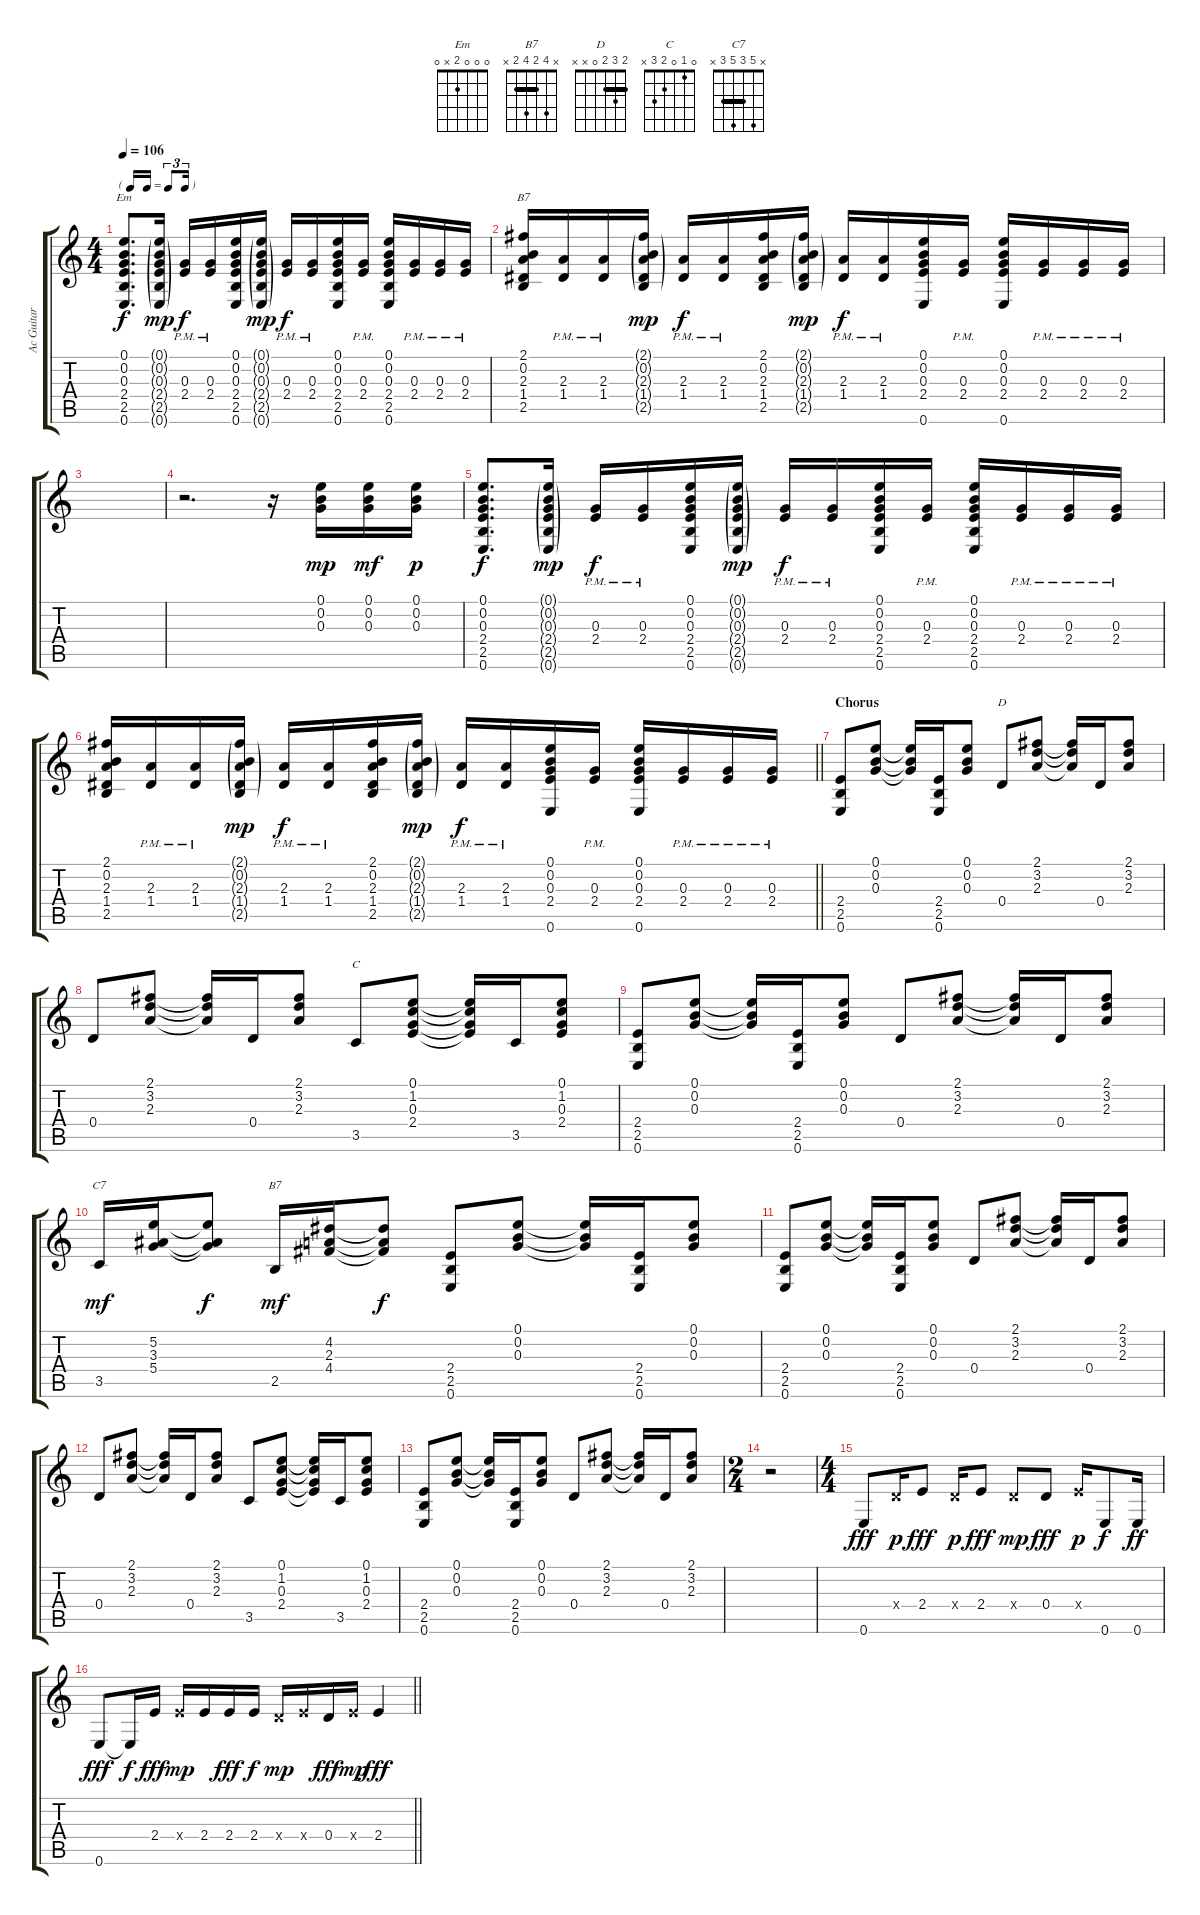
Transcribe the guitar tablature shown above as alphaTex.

\track ("Ac Guitar (Plain)" "Ac Guitar ") {instrument acousticguitarsteel}
\staff {score tabs}
\tuning (E4 B3 G3 D3 A2 E2) {hide}
\chord ("Em" 0 0 0 2 x 0)
\chord ("B7" 2 0 2 1 2 x)
\chord ("D" 2 3 2 0 x x) {barre 2}
\chord ("C" 0 1 0 2 3 x)
\chord ("C7" x 5 3 5 3 x) {barre 3}
\chord ("B7" x 4 2 4 2 x) {barre 2}
\ts (4 4)
\tf triplet16th
\tempo 106
\clef g2
\ks c
(0.1 0.2 0.3 2.4 2.5 0.6).8{d ch "Em" dy f} (0.1{g} 0.2{g} 0.3{g} 2.4{g} 2.5{g} 0.6{g}).16{dy mp} (0.3{pm} 2.4{pm}).16{dy f} (0.3{pm} 2.4{pm}).16 (0.1 0.2 0.3 2.4 2.5 0.6).16 (0.1{g} 0.2{g} 0.3{g} 2.4{g} 2.5{g} 0.6{g}).16{dy mp} (0.3{pm} 2.4{pm}).16{dy f} (0.3{pm} 2.4{pm}).16 (0.1 0.2 0.3 2.4 2.5 0.6).16 (0.3{pm} 2.4{pm}).16 (0.1 0.2 0.3 2.4 2.5 0.6).16 (0.3{pm} 2.4{pm}).16 (0.3{pm} 2.4{pm}).16 (0.3{pm} 2.4{pm}).16 |
(2.1 0.2 2.3 1.4 2.5).16{ch "B7"} (2.3{pm} 1.4{pm}).16 (2.3{pm} 1.4{pm}).16 (2.1{g} 0.2{g} 2.3{g} 1.4{g} 2.5{g}).16{dy mp} (2.3{pm} 1.4{pm}).16{dy f} (2.3{pm} 1.4{pm}).16 (2.1 0.2 2.3 1.4 2.5).16 (2.1{g} 0.2{g} 2.3{g} 1.4{g} 2.5{g}).16{dy mp} (2.3{pm} 1.4{pm}).16{dy f} (2.3{pm} 1.4{pm}).16 (0.1 0.2 0.3 2.4 0.6).16 (0.3{pm} 2.4{pm}).16 (0.1 0.2 0.3 2.4 0.6).16 (0.3{pm} 2.4{pm}).16 (0.3{pm} 2.4{pm}).16 (0.3{pm} 2.4{pm}).16 |
|
r.2{d} r.16 (0.1 0.2 0.3).16{dy mp} (0.1 0.2 0.3).16{dy mf} (0.1 0.2 0.3).16{dy p} |
(0.1 0.2 0.3 2.4 2.5 0.6).8{d dy f} (0.1{g} 0.2{g} 0.3{g} 2.4{g} 2.5{g} 0.6{g}).16{dy mp} (0.3{pm} 2.4{pm}).16{dy f} (0.3{pm} 2.4{pm}).16 (0.1 0.2 0.3 2.4 2.5 0.6).16 (0.1{g} 0.2{g} 0.3{g} 2.4{g} 2.5{g} 0.6{g}).16{dy mp} (0.3{pm} 2.4{pm}).16{dy f} (0.3{pm} 2.4{pm}).16 (0.1 0.2 0.3 2.4 2.5 0.6).16 (0.3{pm} 2.4{pm}).16 (0.1 0.2 0.3 2.4 2.5 0.6).16 (0.3{pm} 2.4{pm}).16 (0.3{pm} 2.4{pm}).16 (0.3{pm} 2.4{pm}).16 |
\barLineRight lightlight
(2.1 0.2 2.3 1.4 2.5).16 (2.3{pm} 1.4{pm}).16 (2.3{pm} 1.4{pm}).16 (2.1{g} 0.2{g} 2.3{g} 1.4{g} 2.5{g}).16{dy mp} (2.3{pm} 1.4{pm}).16{dy f} (2.3{pm} 1.4{pm}).16 (2.1 0.2 2.3 1.4 2.5).16 (2.1{g} 0.2{g} 2.3{g} 1.4{g} 2.5{g}).16{dy mp} (2.3{pm} 1.4{pm}).16{dy f} (2.3{pm} 1.4{pm}).16 (0.1 0.2 0.3 2.4 0.6).16 (0.3{pm} 2.4{pm}).16 (0.1 0.2 0.3 2.4 0.6).16 (0.3{pm} 2.4{pm}).16 (0.3{pm} 2.4{pm}).16 (0.3{pm} 2.4{pm}).16 |
\section ("" "Chorus")
(2.4 2.5 0.6).8 (0.1 0.2 0.3).8 (0.1{t} 0.2{t} 0.3{t}).16 (2.4 2.5 0.6).16 (0.1 0.2 0.3).8 0.4.8{ch "D"} (2.1 3.2 2.3).8 (2.1{t} 3.2{t} 2.3{t}).16 0.4.16 (2.1 3.2 2.3).8 |
0.4.8 (2.1 3.2 2.3).8 (2.1{t} 3.2{t} 2.3{t}).16 0.4.16 (2.1 3.2 2.3).8 3.5.8{ch "C"} (0.1 1.2 0.3 2.4).8 (0.1{t} 1.2{t} 0.3{t} 2.4{t}).16 3.5.16 (0.1 1.2 0.3 2.4).8 |
(2.4 2.5 0.6).8 (0.1 0.2 0.3).8 (0.1{t} 0.2{t} 0.3{t}).16 (2.4 2.5 0.6).16 (0.1 0.2 0.3).8 0.4.8 (2.1 3.2 2.3).8 (2.1{t} 3.2{t} 2.3{t}).16 0.4.16 (2.1 3.2 2.3).8 |
3.5.16{ch "C7" dy mf} (5.2 3.3 5.4).16 (5.2{t} 3.3{t} 5.4{t}).8{dy f} 2.5.16{ch "B7" dy mf} (4.2 2.3 4.4).16 (4.2{t} 2.3{t} 4.4{t}).8{dy f} (2.4 2.5 0.6).8 (0.1 0.2 0.3).8 (0.1{t} 0.2{t} 0.3{t}).16 (2.4 2.5 0.6).16 (0.1 0.2 0.3).8 |
(2.4 2.5 0.6).8 (0.1 0.2 0.3).8 (0.1{t} 0.2{t} 0.3{t}).16 (2.4 2.5 0.6).16 (0.1 0.2 0.3).8 0.4.8 (2.1 3.2 2.3).8 (2.1{t} 3.2{t} 2.3{t}).16 0.4.16 (2.1 3.2 2.3).8 |
0.4.8 (2.1 3.2 2.3).8 (2.1{t} 3.2{t} 2.3{t}).16 0.4.16 (2.1 3.2 2.3).8 3.5.8 (0.1 1.2 0.3 2.4).8 (0.1{t} 1.2{t} 0.3{t} 2.4{t}).16 3.5.16 (0.1 1.2 0.3 2.4).8 |
(2.4 2.5 0.6).8 (0.1 0.2 0.3).8 (0.1{t} 0.2{t} 0.3{t}).16 (2.4 2.5 0.6).16 (0.1 0.2 0.3).8 0.4.8 (2.1 3.2 2.3).8 (2.1{t} 3.2{t} 2.3{t}).16 0.4.16 (2.1 3.2 2.3).8 |
\ts (2 4)
r.2 |
\ts (4 4)
0.6.8{dy fff} 0.4{x}.16{dy p} 2.4.8{dy fff} 0.4{x}.16{dy p} 2.4.8{dy fff} 0.4{x}.8{dy mp} 0.4.8{dy fff} 2.4{x}.16{dy p} 0.6.8{dy f} 0.6.16{dy ff} |
\barLineRight lightlight
0.6.8{dy fff} 0.6{t}.16{dy f} 2.4.16{dy fff} 2.4{x}.16{dy mp} 2.4.16 2.4.16{dy fff} 2.4.16{dy f} 0.4{x}.16{dy mp} 2.4{x}.16 0.4.16{dy fff} 2.4{x}.16{dy mp} 2.4.4{dy fff}
